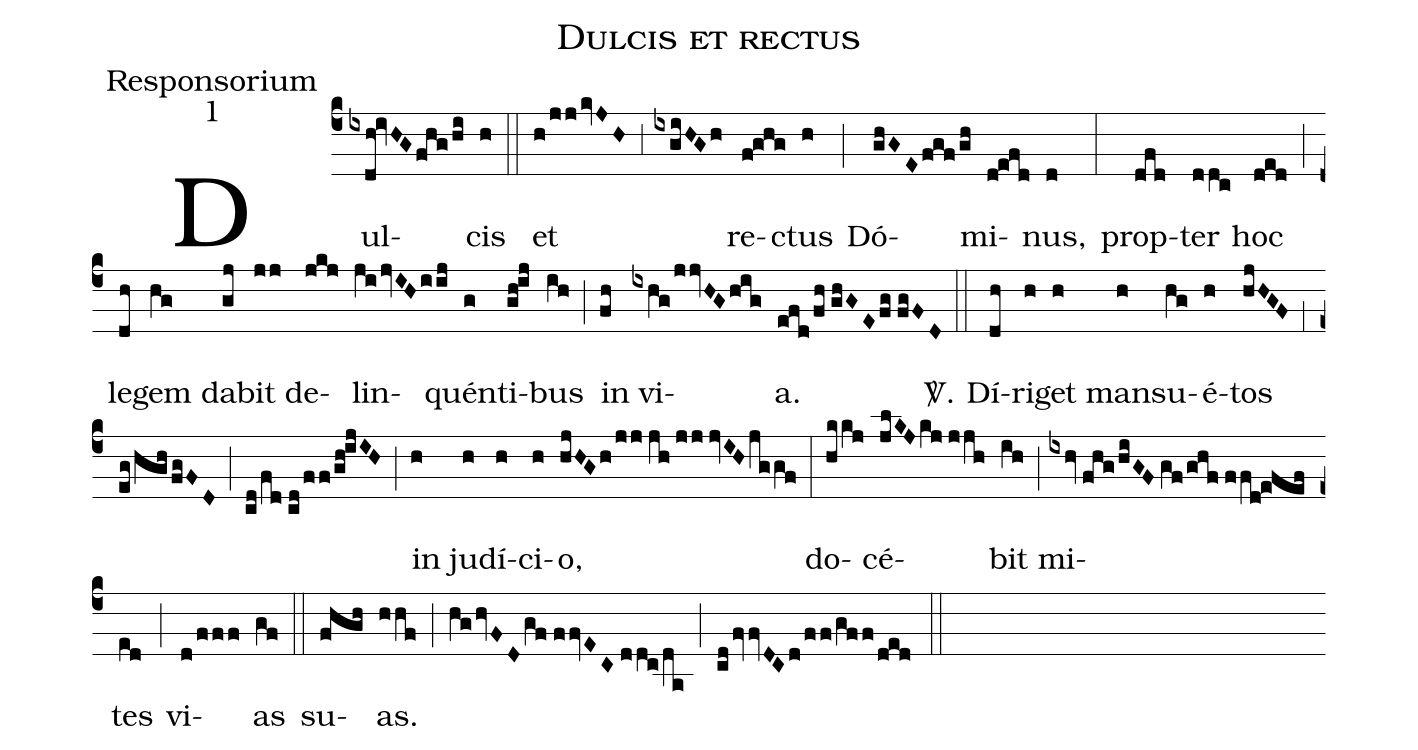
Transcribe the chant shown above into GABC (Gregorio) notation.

name:Dulcis et rectus;
office-part:Responsorium;
mode:1;
%%
(c4) Dul(ixdh!ivHG/fhg/hi)cis(h) (::) et(h/jj/kvJH) (;3) (ixgiHGh) re(f!ghg)ctus(h) (;) Dó(ghGE/fgf/gh)mi(d!efd)nus,(d) (:) prop(dfd)ter(ddc) hoc(ded) (;) le(dh)gem(hg) da(gj)bit(jj) de(jkj)lin(ji/jvIH/iij)quén(g)ti(gh!ij)bus(ih) (;) in(fh) vi(ixhg/jjvHG/hig)a.(efd/fh//ghGE/fg//fgFD) <sp>V/</sp>.(::) Dí(dh)ri(h)get(h) man(h)su(hg)é(h)tos(hjHGF) (;1) (eg/hgh/fgFD) (;) (cd/fd//cd/ff/gh!ijIH) (;) in(h) ju(h)dí(h)ci(h)o,(hjHGh/jj//jh//jj//jvIH/jggf) (:) do(hkkj)cé(jlKJ/kj//jjh)bit(ih) (;) mi(ixhv//fhg/hiGF//gf/ghf//ffd!efef)tes(ed) (;) vi(d/fff)as(gf) (::) su(fhgh)as.(hhf) (;) (hg/hvFD/gf//ffvEC//ddc/da) (;) (cd/fvvDCd/ff/gff/ded) (::)
